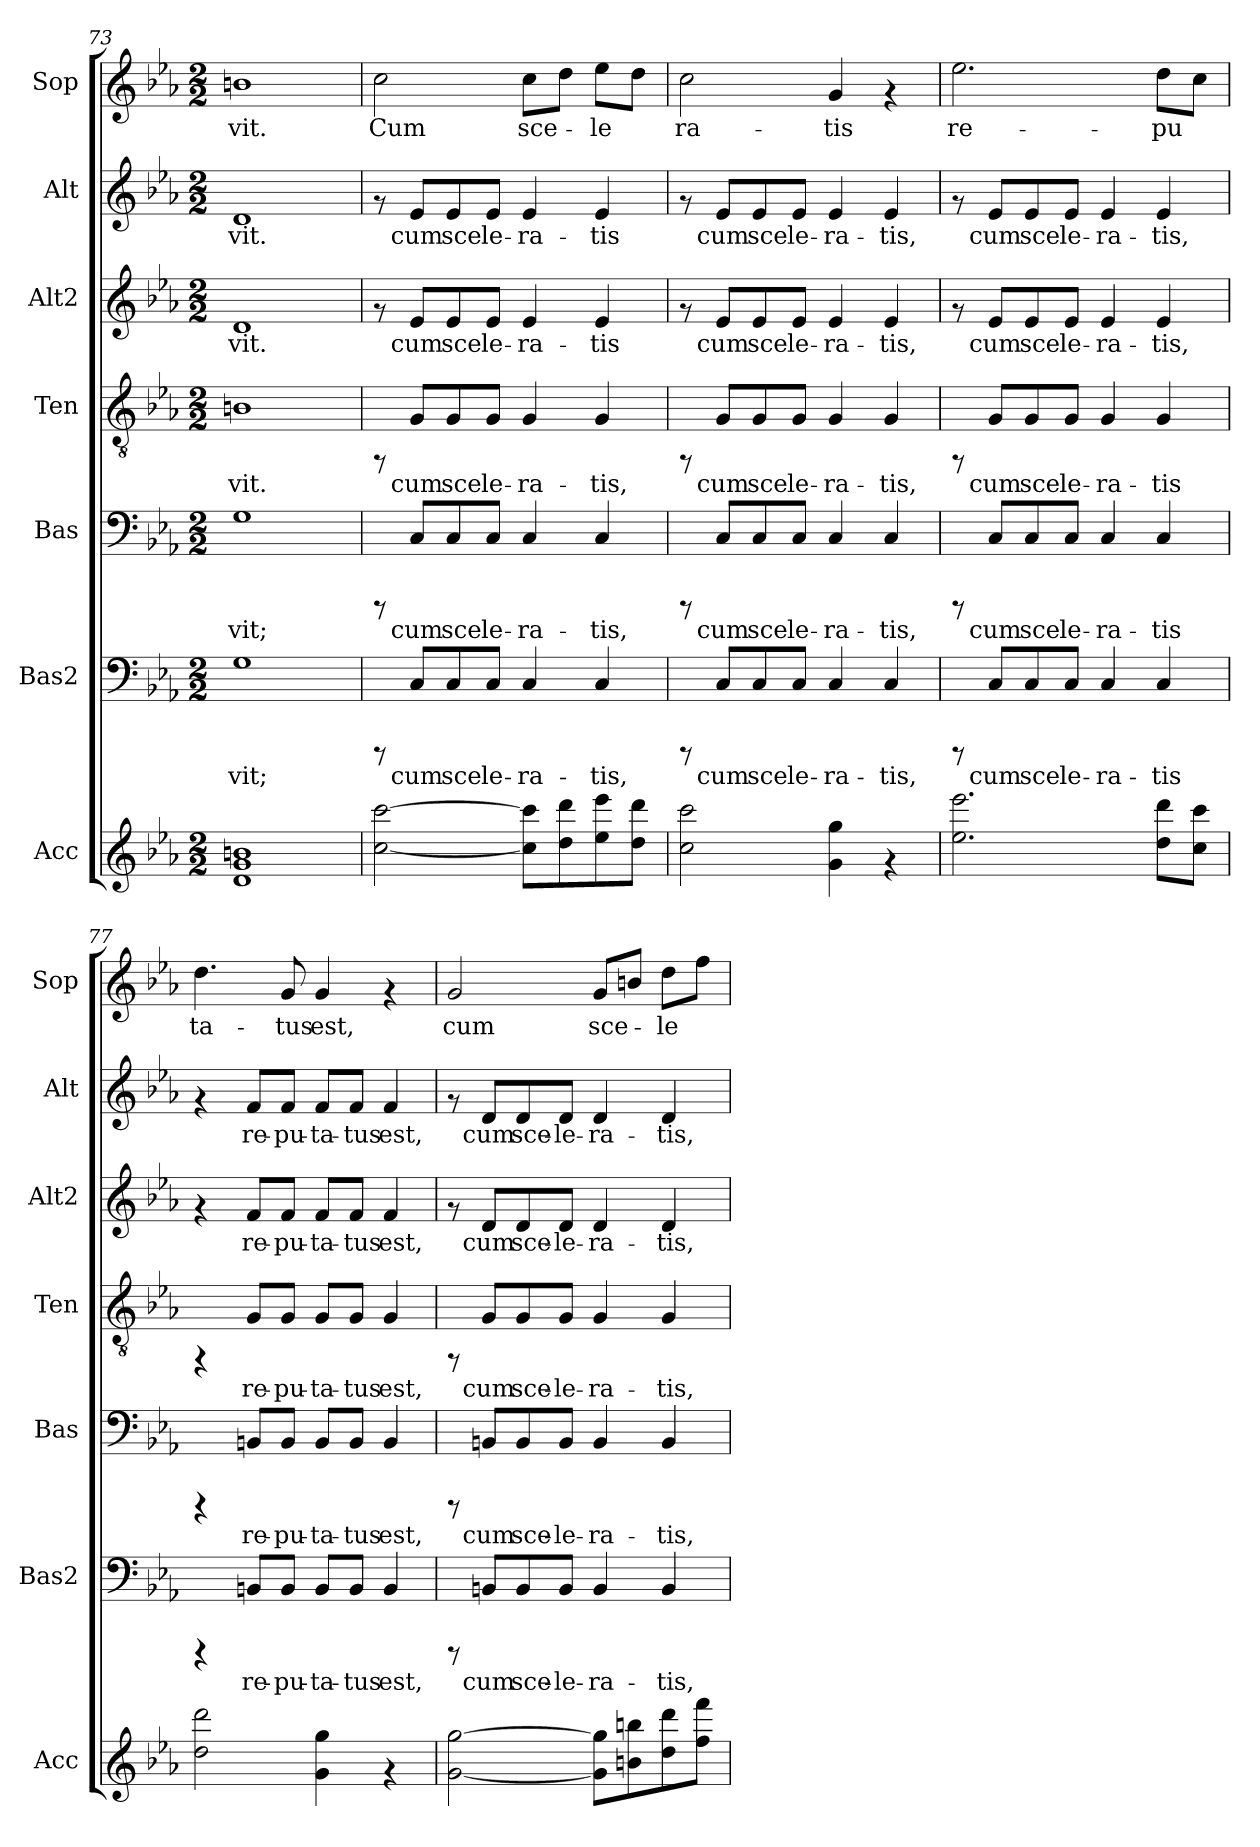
**kern	**kern	**text	**kern	**text	**kern	**text	**kern	**text	**kern	**text	**kern	**text
*part7	*part6	*part6	*part5	*part5	*part4	*part4	*part3	*part3	*part2	*part2	*part1	*part1
*staff7	*staff6	*staff6	*staff5	*staff5	*staff4	*staff4	*staff3	*staff3	*staff2	*staff2	*staff1	*staff1
*I"Acc	*I"Bas2	*	*I"Bas	*	*I"Ten	*	*I"Alt2	*	*I"Alt	*	*I"Sop	*
*I'Acc	*I'Bas2	*	*I'Bas	*	*I'Ten	*	*I'Alt2	*	*I'Alt	*	*I'Sop	*
*clefG2	*clefF4	*	*clefF4	*	*clefGv2	*	*clefG2	*	*clefG2	*	*clefG2	*
*k[b-e-a-]	*k[b-e-a-]	*	*k[b-e-a-]	*	*k[b-e-a-]	*	*k[b-e-a-]	*	*k[b-e-a-]	*	*k[b-e-a-]	*
*E-:	*E-:	*	*E-:	*	*E-:	*	*E-:	*	*E-:	*	*E-:	*
*M2/2	*M2/2	*	*M2/2	*	*M2/2	*	*M2/2	*	*M2/2	*	*M2/2	*
=73	=73	=73	=73	=73	=73	=73	=73	=73	=73	=73	=73	=73
!	!	!LO:LY:b:cj	!	!LO:LY:b:cj	!	!LO:LY:b:cj	!	!LO:LY:b:cj	!	!LO:LY:b:cj	!	!LO:LY:b:cj
1bn 1g 1d	1G	vit;	1G	vit;	1Bn	vit.	1d	vit.	1d	vit.	1bn>	vit.
!!LO:PB:g=z
=74	=74	=74	=74	=74	=74	=74	=74	=74	=74	=74	=74	=74
!	!	!	!	!	!	!	!	!	!	!	!	!LO:LY:b:cj
[>2ccc\ [<2cc\	8rCCC	.	8rCCC	.	8rFF	.	8rf	.	8rf	.	2cc>\	Cum
!	!	!LO:LY:b:cj	!	!LO:LY:b:cj	!	!LO:LY:b:cj	!	!LO:LY:b:cj	!	!LO:LY:b:cj	!	!
.	8C/L	cum	8C/L	cum	8G/L	cum	8e-/L	cum	8e-/L	cum	.	.
!	!	!LO:LY:b:cj	!	!LO:LY:b:cj	!	!LO:LY:b:cj	!	!LO:LY:b:cj	!	!LO:LY:b:cj	!	!
.	8C/	sce	8C/	sce	8G/	sce	8e-/	sce	8e-/	sce	.	.
!	!	!LO:LY:b:cj	!	!LO:LY:b:cj	!	!LO:LY:b:cj	!	!LO:LY:b:cj	!	!LO:LY:b:cj	!	!
.	8C/J	le-	8C/J	le-	8G/J	le-	8e-/J	le-	8e-/J	le-	.	.
!	!	!LO:LY:b:cj	!	!LO:LY:b:cj	!	!LO:LY:b:cj	!	!LO:LY:b:cj	!	!LO:LY:b:cj	!	!LO:LY:b:cj
8ccc\] 8cc\]L	4C/	ra-	4C/	ra-	4G/	ra-	4e-/	ra-	4e-/	ra-	8cc\L	sce-
!	!	!	!	!	!	!	!	!	!	!	!	!LO:LY:b:cj
8ddd\ 8dd\	.	.	.	.	.	.	.	.	.	.	8dd\J	.
!	!	!LO:LY:b:cj	!	!LO:LY:b:cj	!	!LO:LY:b:cj	!	!LO:LY:b:cj	!	!LO:LY:b:cj	!	!LO:LY:b:cj
8eee-\ 8ee-\	4C/	tis,	4C/	tis,	4G/	tis,	4e-/	tis	4e-/	tis	8ee-\L	le-
!	!	!	!	!	!	!	!	!	!	!	!	!LO:LY:b:cj
8ddd\ 8dd\J	.	.	.	.	.	.	.	.	.	.	8dd\J	--
=75	=75	=75	=75	=75	=75	=75	=75	=75	=75	=75	=75	=75
!	!	!	!	!	!	!	!	!	!	!	!	!LO:LY:b:cj
2ccc\ 2cc\	8rCCC	.	8rCCC	.	8rFF	.	8rf	.	8rf	.	2cc>\	ra-
!	!	!LO:LY:b:cj	!	!LO:LY:b:cj	!	!LO:LY:b:cj	!	!LO:LY:b:cj	!	!LO:LY:b:cj	!	!
.	8C/L	cum	8C/L	cum	8G/L	cum	8e-/L	cum	8e-/L	cum	.	.
!	!	!LO:LY:b:cj	!	!LO:LY:b:cj	!	!LO:LY:b:cj	!	!LO:LY:b:cj	!	!LO:LY:b:cj	!	!
.	8C/	sce	8C/	sce	8G/	sce	8e-/	sce	8e-/	sce	.	.
!	!	!LO:LY:b:cj	!	!LO:LY:b:cj	!	!LO:LY:b:cj	!	!LO:LY:b:cj	!	!LO:LY:b:cj	!	!
.	8C/J	le-	8C/J	le-	8G/J	le-	8e-/J	le-	8e-/J	le-	.	.
!	!	!LO:LY:b:cj	!	!LO:LY:b:cj	!	!LO:LY:b:cj	!	!LO:LY:b:cj	!	!LO:LY:b:cj	!	!LO:LY:b:cj
4gg\ 4g\	4C/	ra-	4C/	ra-	4G/	ra-	4e-/	ra-	4e-/	ra-	4g/	tis
!	!	!LO:LY:b:cj	!	!LO:LY:b:cj	!	!LO:LY:b:cj	!	!LO:LY:b:cj	!	!LO:LY:b:cj	!	!
4rf	4C/	tis,	4C/	tis,	4G/	tis,	4e-/	tis,	4e-/	tis,	4rf	.
!!LO:PB:g=z
=76	=76	=76	=76	=76	=76	=76	=76	=76	=76	=76	=76	=76
!	!	!	!	!	!	!	!	!	!	!	!	!LO:LY:b:cj
2.eee-\ 2.ee-\	8rCCC	.	8rCCC	.	8rFF	.	8rf	.	8rf	.	2.ee-\	re-
!	!	!LO:LY:b:cj	!	!LO:LY:b:cj	!	!LO:LY:b:cj	!	!LO:LY:b:cj	!	!LO:LY:b:cj	!	!
.	8C/L	cum	8C/L	cum	8G/L	cum	8e-/L	cum	8e-/L	cum	.	.
!	!	!LO:LY:b:cj	!	!LO:LY:b:cj	!	!LO:LY:b:cj	!	!LO:LY:b:cj	!	!LO:LY:b:cj	!	!
.	8C/	sce	8C/	sce	8G/	sce	8e-/	sce	8e-/	sce	.	.
!	!	!LO:LY:b:cj	!	!LO:LY:b:cj	!	!LO:LY:b:cj	!	!LO:LY:b:cj	!	!LO:LY:b:cj	!	!
.	8C/J	le-	8C/J	le-	8G/J	le-	8e-/J	le-	8e-/J	le-	.	.
!	!	!LO:LY:b:cj	!	!LO:LY:b:cj	!	!LO:LY:b:cj	!	!LO:LY:b:cj	!	!LO:LY:b:cj	!	!
.	4C/	ra-	4C/	ra-	4G/	ra-	4e-/	ra-	4e-/	ra-	.	.
!	!	!LO:LY:b:cj	!	!LO:LY:b:cj	!	!LO:LY:b:cj	!	!LO:LY:b:cj	!	!LO:LY:b:cj	!	!LO:LY:b:cj
8ddd\ 8dd\L	4C/	tis	4C/	tis	4G/	tis	4e-/	tis,	4e-/	tis,	8dd\L	pu-
!	!	!	!	!	!	!	!	!	!	!	!	!LO:LY:b:cj
8ccc\ 8cc\J	.	.	.	.	.	.	.	.	.	.	8cc\J	--
=77	=77	=77	=77	=77	=77	=77	=77	=77	=77	=77	=77	=77
!	!	!	!	!	!	!	!	!	!	!	!	!LO:LY:b:cj
2ddd\ 2dd\	4rCCC	.	4rCCC	.	4rFF	.	4rf	.	4rf	.	4.dd\	ta-
!	!	!LO:LY:b:cj	!	!LO:LY:b:cj	!	!LO:LY:b:cj	!	!LO:LY:b:cj	!	!LO:LY:b:cj	!	!
.	8BBn/L	re-	8BBn/L	re-	8G/L	re-	8f/L	re-	8f/L	re-	.	.
!	!	!LO:LY:b:cj	!	!LO:LY:b:cj	!	!LO:LY:b:cj	!	!LO:LY:b:cj	!	!LO:LY:b:cj	!	!LO:LY:b:cj
.	8BB/J	pu-	8BB/J	pu-	8G/J	pu-	8f/J	pu-	8f/J	pu-	8g/	tus
!	!	!LO:LY:b:cj	!	!LO:LY:b:cj	!	!LO:LY:b:cj	!	!LO:LY:b:cj	!	!LO:LY:b:cj	!	!LO:LY:b:cj
4gg\ 4g\	8BB/L	ta-	8BB/L	ta-	8G/L	ta-	8f/L	ta-	8f/L	ta-	4g/	est,
!	!	!LO:LY:b:cj	!	!LO:LY:b:cj	!	!LO:LY:b:cj	!	!LO:LY:b:cj	!	!LO:LY:b:cj	!	!
.	8BB/J	tus	8BB/J	tus	8G/J	tus	8f/J	tus	8f/J	tus	.	.
!	!	!LO:LY:b:cj	!	!LO:LY:b:cj	!	!LO:LY:b:cj	!	!LO:LY:b:cj	!	!LO:LY:b:cj	!	!
4rf	4BB/	est,	4BB/	est,	4G/	est,	4f/	est,	4f/	est,	4rf	.
!!LO:PB:g=z
=78	=78	=78	=78	=78	=78	=78	=78	=78	=78	=78	=78	=78
!	!	!	!	!	!	!	!	!	!	!	!	!LO:LY:b:cj
[<2g\ [>2gg\	8rCCC	.	8rCCC	.	8rFF	.	8rf	.	8rf	.	2g/	cum
!	!	!LO:LY:b:cj	!	!LO:LY:b:cj	!	!LO:LY:b:cj	!	!LO:LY:b:cj	!	!LO:LY:b:cj	!	!
.	8BBn/L	cum	8BBn/L	cum	8G/L	cum	8d/L	cum	8d/L	cum	.	.
!	!	!LO:LY:b:cj	!	!LO:LY:b:cj	!	!LO:LY:b:cj	!	!LO:LY:b:cj	!	!LO:LY:b:cj	!	!
.	8BB/	sce-	8BB/	sce-	8G/	sce-	8d/	sce-	8d/	sce-	.	.
!	!	!LO:LY:b:cj	!	!LO:LY:b:cj	!	!LO:LY:b:cj	!	!LO:LY:b:cj	!	!LO:LY:b:cj	!	!
.	8BB/J	le-	8BB/J	le-	8G/J	le-	8d/J	le-	8d/J	le-	.	.
!	!	!LO:LY:b:cj	!	!LO:LY:b:cj	!	!LO:LY:b:cj	!	!LO:LY:b:cj	!	!LO:LY:b:cj	!	!LO:LY:b:cj
8gg\] 8g\]L	4BB/	ra-	4BB/	ra-	4G/	ra-	4d/	ra-	4d/	ra-	8g/L	sce-
!	!	!	!	!	!	!	!	!	!	!	!	!LO:LY:b:cj
8bbn\ 8bn\	.	.	.	.	.	.	.	.	.	.	8bn/J	.
!	!	!LO:LY:b:cj	!	!LO:LY:b:cj	!	!LO:LY:b:cj	!	!LO:LY:b:cj	!	!LO:LY:b:cj	!	!LO:LY:b:cj
8ddd\ 8dd\	4BB/	tis,	4BB/	tis,	4G/	tis,	4d/	tis,	4d/	tis,	8dd\L	le-
!	!	!	!	!	!	!	!	!	!	!	!	!LO:LY:b:cj
8fff\ 8ff\J	.	.	.	.	.	.	.	.	.	.	8ff\J	--
=	=	=	=	=	=	=	=	=	=	=	=	=
*-	*-	*-	*-	*-	*-	*-	*-	*-	*-	*-	*-	*-
